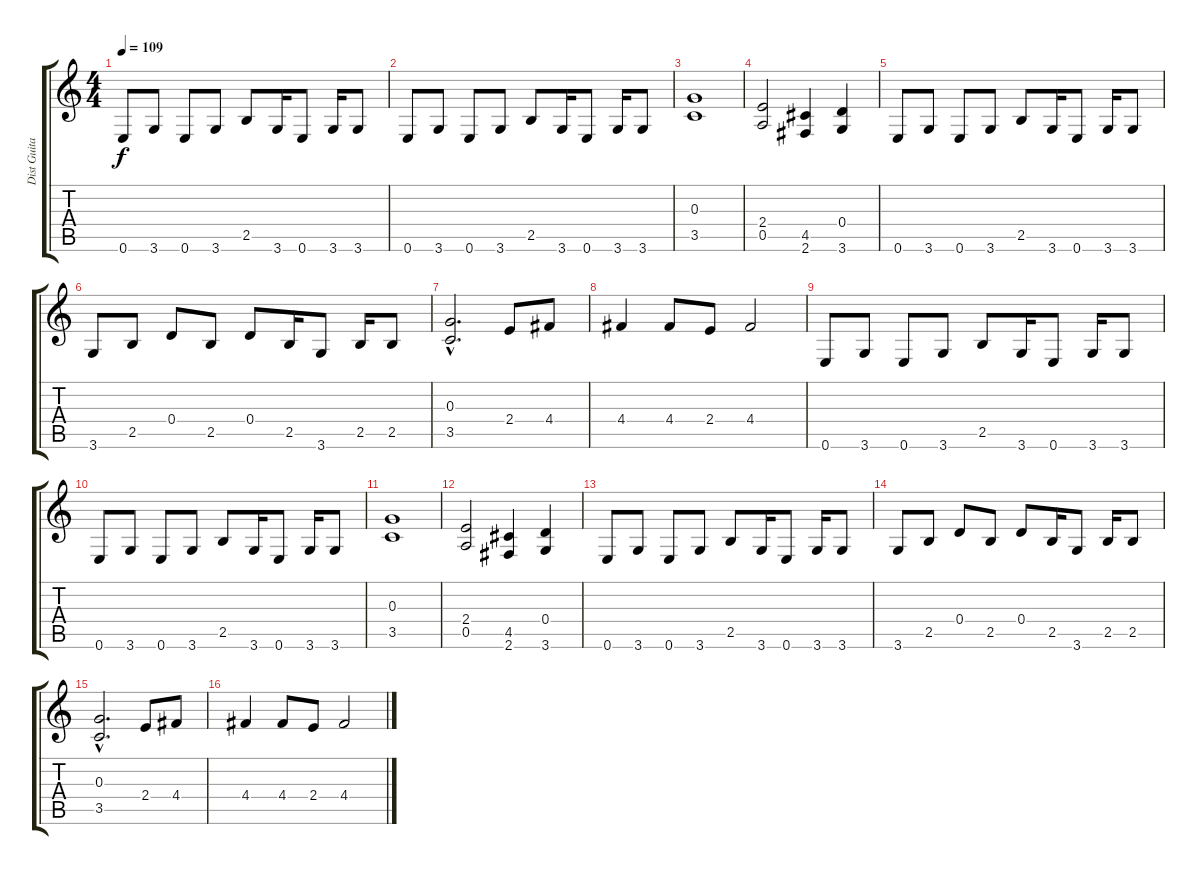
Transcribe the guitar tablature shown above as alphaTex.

\track ("Dist Guitar 2" "Dist Guita") {instrument distortionguitar}
\staff {score tabs}
\tuning (E4 B3 G3 D3 A2 E2) {hide}
\ts (4 4)
\tempo 109
\clef g2
\ks c
0.6.8{dy f} 3.6.8 0.6.8 3.6.8 2.5.8 3.6.16 0.6.8 3.6.16 3.6.8 |
0.6.8 3.6.8 0.6.8 3.6.8 2.5.8 3.6.16 0.6.8 3.6.16 3.6.8 |
(0.3 3.5).1 |
(2.4 0.5).2 (4.5 2.6).4 (0.4 3.6).4 |
0.6.8 3.6.8 0.6.8 3.6.8 2.5.8 3.6.16 0.6.8 3.6.16 3.6.8 |
3.6.8 2.5.8 0.4.8 2.5.8 0.4.8 2.5.16 3.6.8 2.5.16 2.5.8 |
(0.3{hac} 3.5{hac}).2{d} 2.4.8 4.4.8 |
4.4.4 4.4.8 2.4.8 4.4.2 |
0.6.8 3.6.8 0.6.8 3.6.8 2.5.8 3.6.16 0.6.8 3.6.16 3.6.8 |
0.6.8 3.6.8 0.6.8 3.6.8 2.5.8 3.6.16 0.6.8 3.6.16 3.6.8 |
(0.3 3.5).1 |
(2.4 0.5).2 (4.5 2.6).4 (0.4 3.6).4 |
0.6.8 3.6.8 0.6.8 3.6.8 2.5.8 3.6.16 0.6.8 3.6.16 3.6.8 |
3.6.8 2.5.8 0.4.8 2.5.8 0.4.8 2.5.16 3.6.8 2.5.16 2.5.8 |
(0.3{hac} 3.5{hac}).2{d} 2.4.8 4.4.8 |
4.4.4 4.4.8 2.4.8 4.4.2
